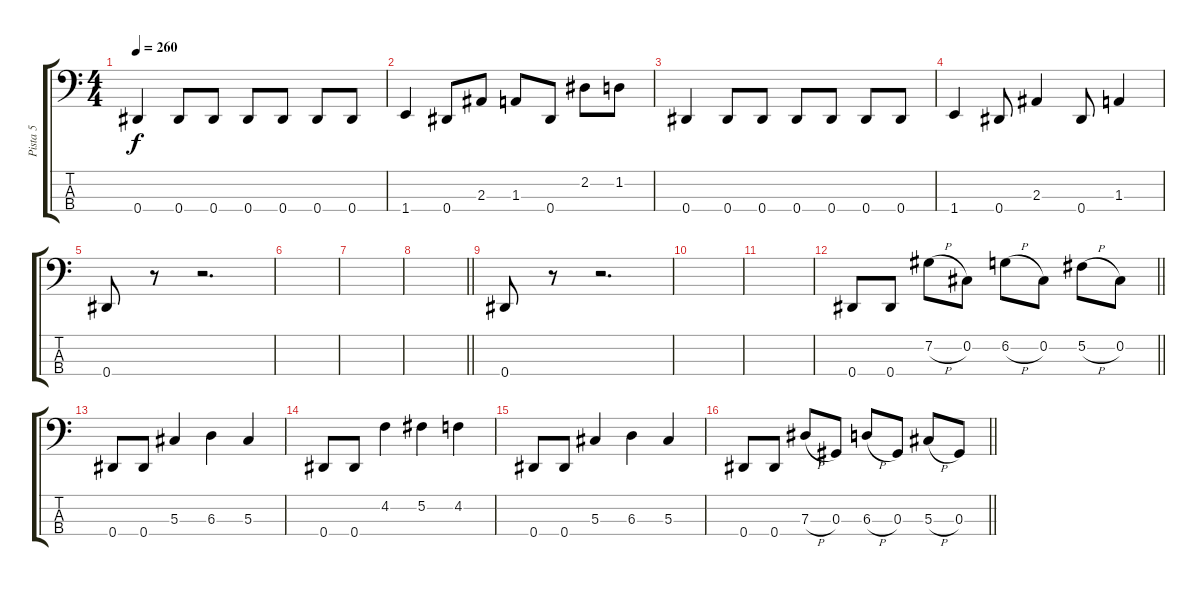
\track ("Pista 5" "Pista 5") {instrument electricbassfinger}
\staff {score tabs}
\tuning (Gb2 Db2 Ab1 Eb1) {hide}
\ts (4 4)
\tempo 260
\clef f4
\ks c
0.4.4{dy f} 0.4.8 0.4.8 0.4.8 0.4.8 0.4.8 0.4.8 |
1.4.4 0.4.8 2.3.8 1.3.8 0.4.8 2.2.8 1.2.8 |
0.4.4 0.4.8 0.4.8 0.4.8 0.4.8 0.4.8 0.4.8 |
1.4.4 0.4.8 2.3.4 0.4.8 1.3.4 |
0.4.8 r.8 r.2{d} |
|
|
\barLineRight lightlight
|
0.4.8 r.8 r.2{d} |
|
|
\barLineRight lightlight
0.4.8 0.4.8 7.2{h}.8 0.2.8 6.2{h}.8 0.2.8 5.2{h}.8 0.2.8 |
0.4.8 0.4.8 5.3.4 6.3.4 5.3.4 |
0.4.8 0.4.8 4.2.4 5.2.4 4.2.4 |
0.4.8 0.4.8 5.3.4 6.3.4 5.3.4 |
\barLineRight lightlight
0.4.8 0.4.8 7.3{h}.8 0.3.8 6.3{h}.8 0.3.8 5.3{h}.8 0.3.8
